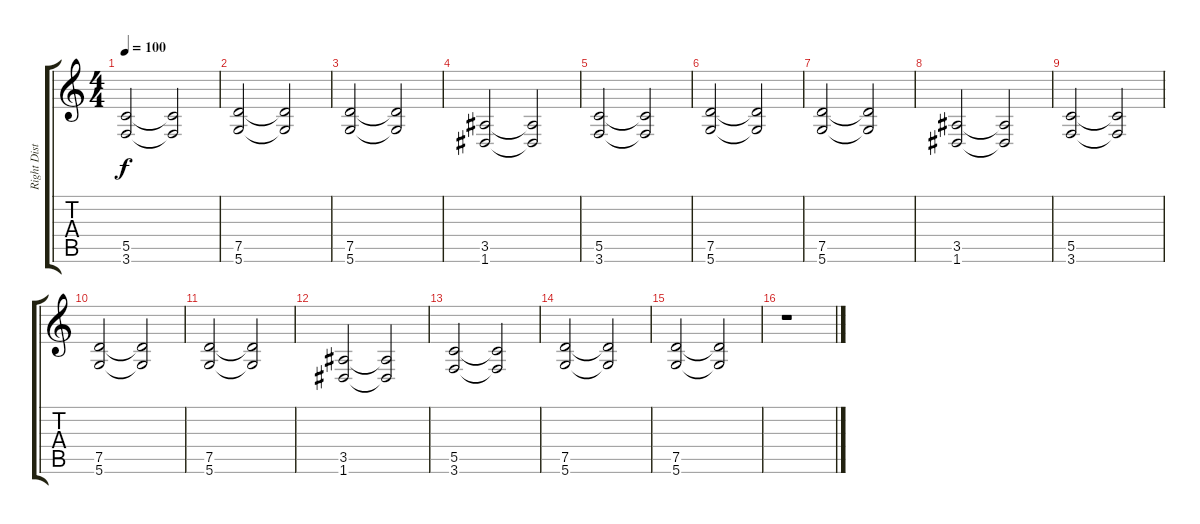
\track ("Right Dist. Guitar" "Right Dist") {instrument distortionguitar}
\staff {score tabs}
\tuning (D4 A3 F3 C3 G2 D2) {hide}
\ts (4 4)
\tempo 100
\clef g2
\ks c
(5.5 3.6).2{dy f} (5.5{t} 3.6{t}).2 |
(7.5 5.6).2 (7.5{t} 5.6{t}).2 |
(7.5 5.6).2 (7.5{t} 5.6{t}).2 |
(3.5 1.6).2 (3.5{t} 1.6{t}).2 |
(5.5 3.6).2 (5.5{t} 3.6{t}).2 |
(7.5 5.6).2 (7.5{t} 5.6{t}).2 |
(7.5 5.6).2 (7.5{t} 5.6{t}).2 |
(3.5 1.6).2 (3.5{t} 1.6{t}).2 |
(5.5 3.6).2 (5.5{t} 3.6{t}).2 |
(7.5 5.6).2 (7.5{t} 5.6{t}).2 |
(7.5 5.6).2 (7.5{t} 5.6{t}).2 |
(3.5 1.6).2 (3.5{t} 1.6{t}).2 |
(5.5 3.6).2 (5.5{t} 3.6{t}).2 |
(7.5 5.6).2 (7.5{t} 5.6{t}).2 |
(7.5 5.6).2 (7.5{t} 5.6{t}).2 |
r.1
